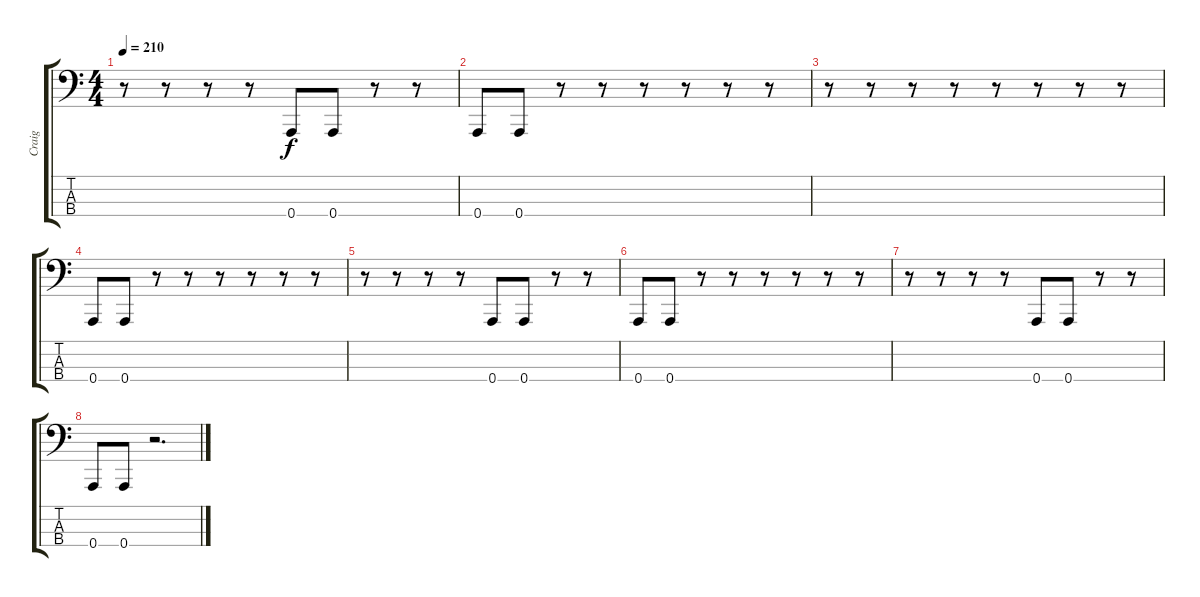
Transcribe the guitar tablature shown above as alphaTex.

\track ("Craig" "Craig") {instrument electricbassfinger}
\staff {score tabs}
\tuning (D2 A1 E1 A0) {hide}
\ts (4 4)
\tempo 210
\clef f4
\ks c
r.8{dy f} r.8 r.8 r.8 0.4.8 0.4.8 r.8 r.8 |
0.4.8 0.4.8 r.8 r.8 r.8 r.8 r.8 r.8 |
r.8 r.8 r.8 r.8 r.8 r.8 r.8 r.8 |
0.4.8 0.4.8 r.8 r.8 r.8 r.8 r.8 r.8 |
r.8 r.8 r.8 r.8 0.4.8 0.4.8 r.8 r.8 |
0.4.8 0.4.8 r.8 r.8 r.8 r.8 r.8 r.8 |
r.8 r.8 r.8 r.8 0.4.8 0.4.8 r.8 r.8 |
0.4.8 0.4.8 r.2{d}
